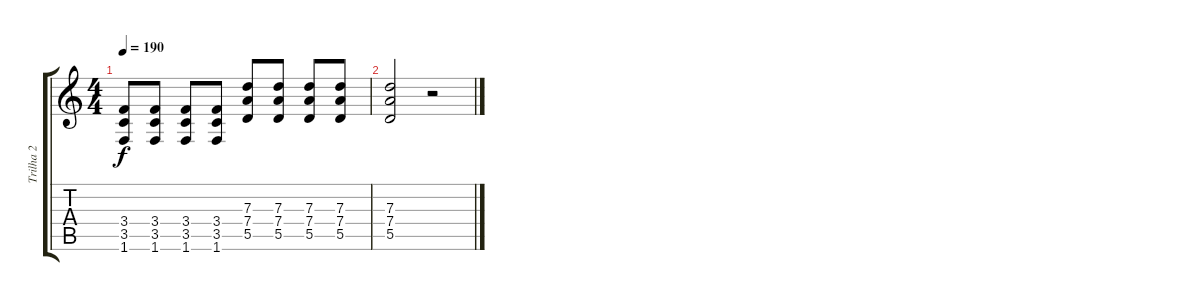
\track ("Trilha 2" "Trilha 2") {instrument distortionguitar}
\staff {score tabs}
\tuning (E4 B3 G3 D3 A2 E2) {hide}
\ts (4 4)
\tempo 190
\clef g2
\ks c
(3.4 3.5 1.6).8{dy f} (3.4 3.5 1.6).8 (3.4 3.5 1.6).8 (3.4 3.5 1.6).8 (7.3 7.4 5.5).8 (7.3 7.4 5.5).8 (7.3 7.4 5.5).8 (7.3 7.4 5.5).8 |
(7.3 7.4 5.5).2 r.2
